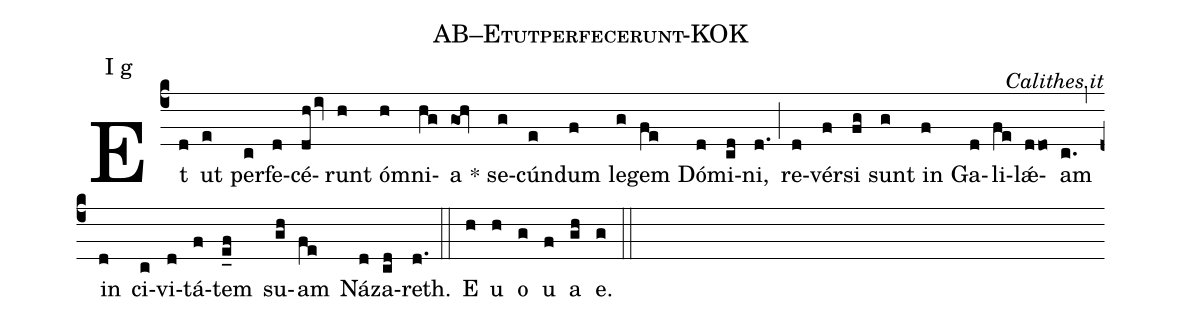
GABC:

name: AB--Etutperfecerunt-KOK;
commentary: Calithes.it;
annotation: I g;
%%
(c4) Et(d) ut(e) per(c)fe(d)cé(dh/iv)runt(h) óm(h)ni(hg)a(gOh) * se(g)cún(e)dum(f) le(g)gem(fe) Dó(d)mi(cd)ni,(d.) (;) re(d)vér(f)si(fg) sunt(g) in(f) Ga(d)li(fe)lǽ(ddo)am(c.) (,) in(d) ci(c)vi(d)tá(f)tem(e_f) su(gh)am(fe) Ná(d)za(cd)reth.(d.) (::)
E(h) u(h) o(g) u(f) a(gh) e.(g) (::)
